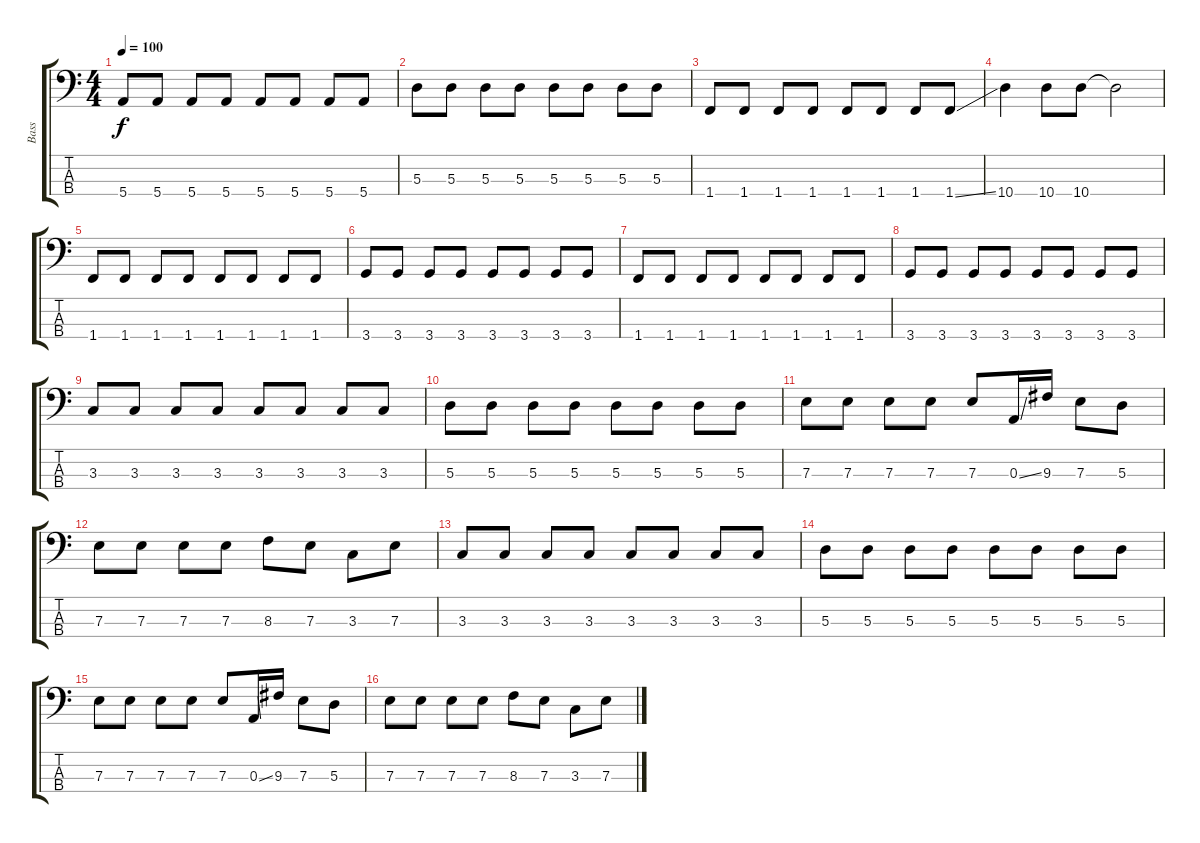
\track ("Bass" "Bass") {instrument electricbassfinger}
\staff {score tabs}
\tuning (G2 D2 A1 E1) {hide}
\ts (4 4)
\tempo 100
\clef f4
\ks c
5.4.8{dy f} 5.4.8 5.4.8 5.4.8 5.4.8 5.4.8 5.4.8 5.4.8 |
5.3.8 5.3.8 5.3.8 5.3.8 5.3.8 5.3.8 5.3.8 5.3.8 |
1.4.8 1.4.8 1.4.8 1.4.8 1.4.8 1.4.8 1.4.8 1.4{ss}.8 |
10.4.4 10.4.8 10.4.8 10.4{t}.2 |
1.4.8 1.4.8 1.4.8 1.4.8 1.4.8 1.4.8 1.4.8 1.4.8 |
3.4.8 3.4.8 3.4.8 3.4.8 3.4.8 3.4.8 3.4.8 3.4.8 |
1.4.8 1.4.8 1.4.8 1.4.8 1.4.8 1.4.8 1.4.8 1.4.8 |
3.4.8 3.4.8 3.4.8 3.4.8 3.4.8 3.4.8 3.4.8 3.4.8 |
3.3.8 3.3.8 3.3.8 3.3.8 3.3.8 3.3.8 3.3.8 3.3.8 |
5.3.8 5.3.8 5.3.8 5.3.8 5.3.8 5.3.8 5.3.8 5.3.8 |
7.3.8 7.3.8 7.3.8 7.3.8 7.3.8 0.3{ss}.16 9.3.16 7.3.8 5.3.8 |
7.3.8 7.3.8 7.3.8 7.3.8 8.3.8 7.3.8 3.3.8 7.3.8 |
3.3.8 3.3.8 3.3.8 3.3.8 3.3.8 3.3.8 3.3.8 3.3.8 |
5.3.8 5.3.8 5.3.8 5.3.8 5.3.8 5.3.8 5.3.8 5.3.8 |
7.3.8 7.3.8 7.3.8 7.3.8 7.3.8 0.3{ss}.16 9.3.16 7.3.8 5.3.8 |
7.3.8 7.3.8 7.3.8 7.3.8 8.3.8 7.3.8 3.3.8 7.3.8
